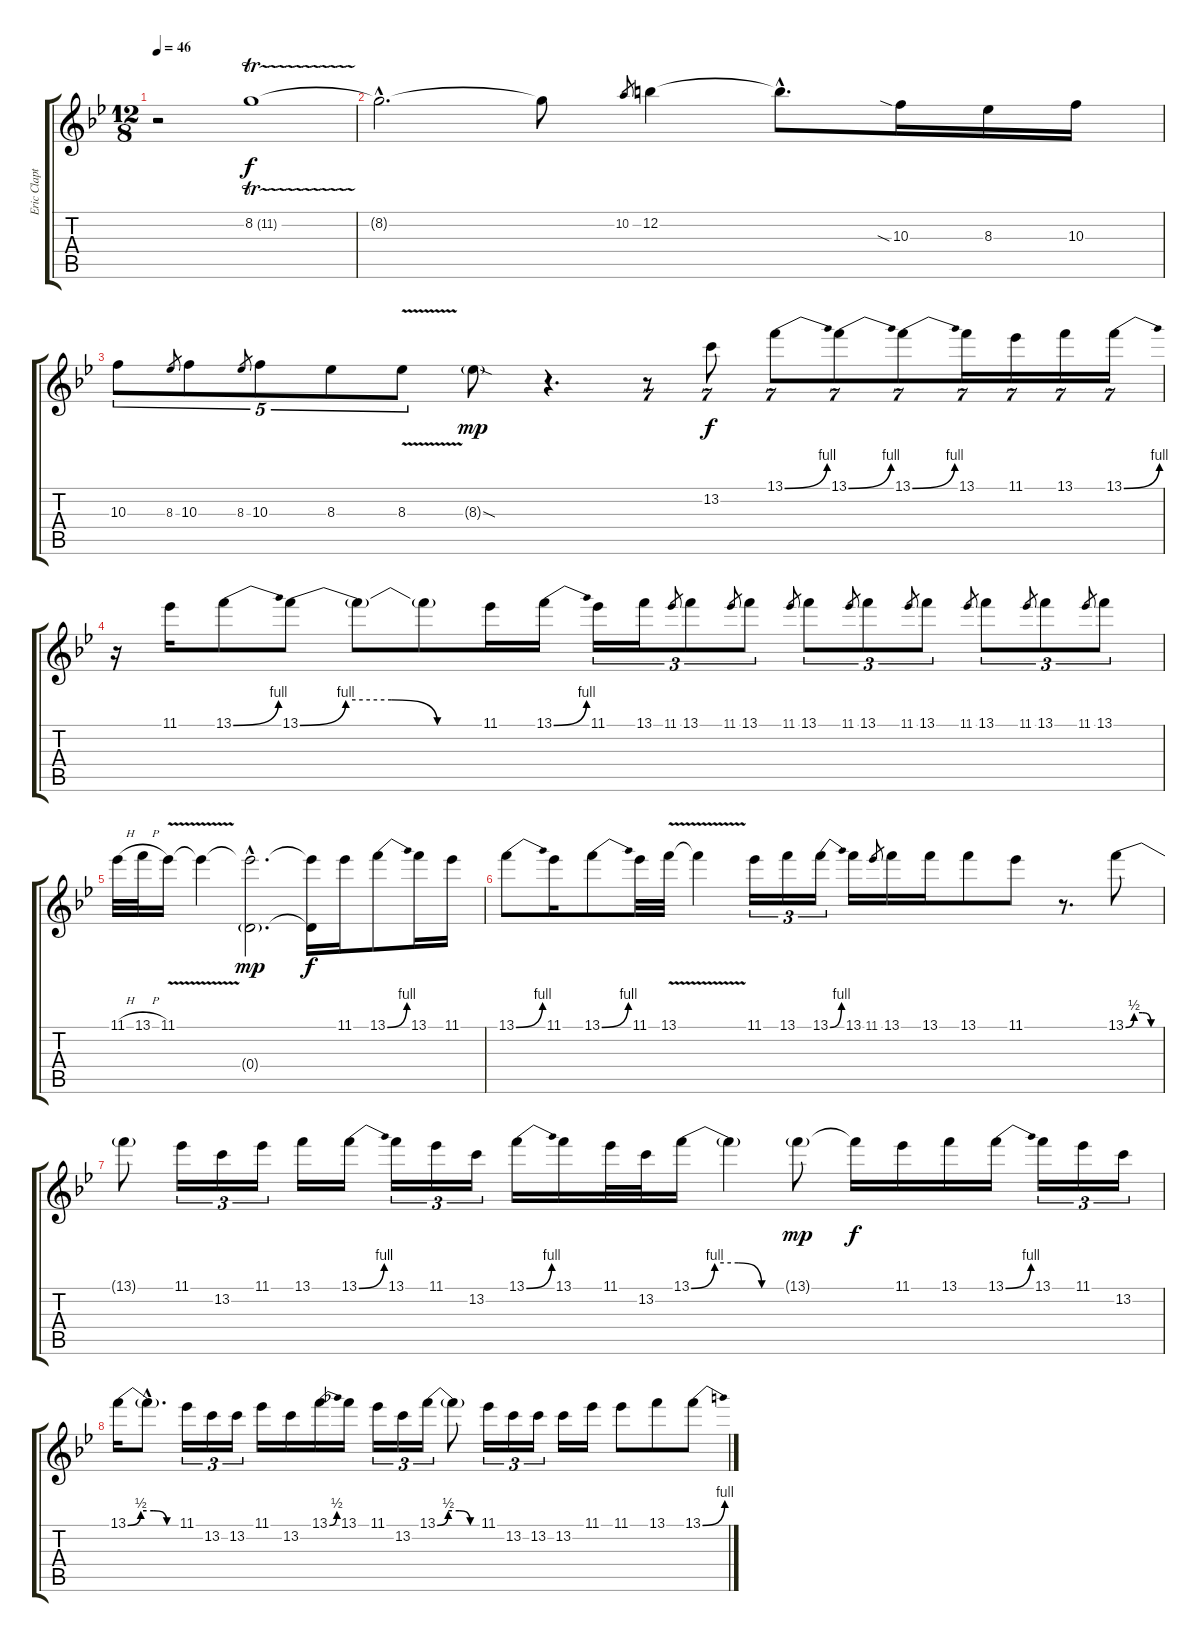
\track ("Eric Clapton Guitar" "Eric Clapt") {instrument acousticguitarsteel}
\staff {score tabs}
\tuning (E4 B3 G3 D3 A2 E2) {hide}
\ts (12 8)
\tempo 46
\clef g2
\ks bb
r.2{dy f volume 16 instrument overdrivenguitar} 8.2{tr (11 64)}.1 |
8.2{hac t}.2{d} 8.2{t}.8 10.2.8{gr} 12.2.4 12.2{hac t}.8{d} 10.3{sia}.16 8.3.16 10.3.16 |
10.3.8{tu (5 4)} 8.3.8{gr} 10.3.8{tu (5 4)} 8.3.8{gr} 10.3.8{tu (5 4)} 8.3.8{tu (5 4)} 8.3{v}.8{tu (5 4)} 8.3{sod g}.8{dy mp} r.4{d} r.8{tu (7 4)} 13.2.8{tu (7 4) dy f} 13.1{be (bend 0 0 60 4)}.8{tu (7 4)} 13.1{be (bend 0 0 60 4)}.8{tu (7 4)} 13.1{be (bend 0 0 60 4)}.8{tu (7 4)} 13.1.16{tu (7 4)} 11.1.16{tu (7 4)} 13.1.16{tu (7 4)} 13.1{be (bend 0 0 60 4)}.16{tu (7 4)} |
r.16 11.1.16 13.1{be (bend 0 0 60 4)}.8 13.1{be (custom 0 0 15 4 30 4 45 0 60 0)}.8 13.1{t}.8 13.1{t}.8 11.1.16 13.1{be (bend 0 0 60 4)}.16 11.1.16{tu (3 2)} 13.1.16{tu (3 2)} 11.1.8{gr} 13.1.8{tu (3 2)} 11.1.8{gr} 13.1.8{tu (3 2)} 11.1.8{gr} 13.1.8{tu (3 2)} 11.1.8{gr} 13.1.8{tu (3 2)} 11.1.8{gr} 13.1.8{tu (3 2)} 11.1.8{gr} 13.1.8{tu (3 2)} 11.1.8{gr} 13.1.8{tu (3 2)} 11.1.8{gr} 13.1.8{tu (3 2)} |
11.1{h}.32 13.1{h}.32 11.1{v}.16 11.1{t}.4 (11.1{hac t} 0.4{g hac}).2{d dy mp} (11.1{t} 0.4{t}).16{dy f} 11.1.16 13.1{be (bend 0 0 60 4)}.8 13.1.16 11.1.16 |
13.1{be (bend 0 0 60 4)}.8 11.1.16 13.1{be (bend 0 0 60 4)}.8 11.1.32 13.1{v}.32 13.1{t}.4 11.1.16{tu (3 2)} 13.1.16{tu (3 2)} 13.1{be (bend 0 0 60 4)}.16{tu (3 2)} 13.1.16 11.1.8{gr} 13.1.16 13.1.16 13.1.8 11.1.8 r.8{d} 13.1{be (custom 0 0 15 2 30 2 45 0 60 0)}.8 |
13.1{t}.8 11.1.16{tu (3 2)} 13.2.16{tu (3 2)} 11.1.16{tu (3 2)} 13.1.16 13.1{be (bend 0 0 60 4)}.16 13.1.16{tu (3 2)} 11.1.16{tu (3 2)} 13.2.16{tu (3 2)} 13.1{be (bend 0 0 60 4)}.16 13.1.16 11.1.32 13.2.32 13.1{be (custom 0 0 15 4 30 4 45 0 60 0)}.16 13.1{t}.4 13.1{g}.8{dy mp} 13.1{t}.16{dy f} 11.1.16 13.1.16 13.1{be (bend 0 0 60 4)}.16 13.1.16{tu (3 2)} 11.1.16{tu (3 2)} 13.2.16{tu (3 2)} |
13.1{be (custom 0 0 15 2 30 2 45 0 60 0)}.16 13.1{hac t}.8{d} 11.1.16{tu (3 2)} 13.2.16{tu (3 2)} 13.2.16{tu (3 2)} 11.1.16 13.2.16 13.1{be (bend 0 0 60 2)}.16 13.1.16 11.1.16{tu (3 2)} 13.2.16{tu (3 2)} 13.1{be (custom 0 0 15 2 30 2 45 0 60 0)}.16{tu (3 2)} 13.1{t}.8 11.1.16{tu (3 2)} 13.2.16{tu (3 2)} 13.2.16{tu (3 2)} 13.2.16 11.1.16 11.1.8 13.1.8 13.1{be (bend 0 0 60 4)}.8
